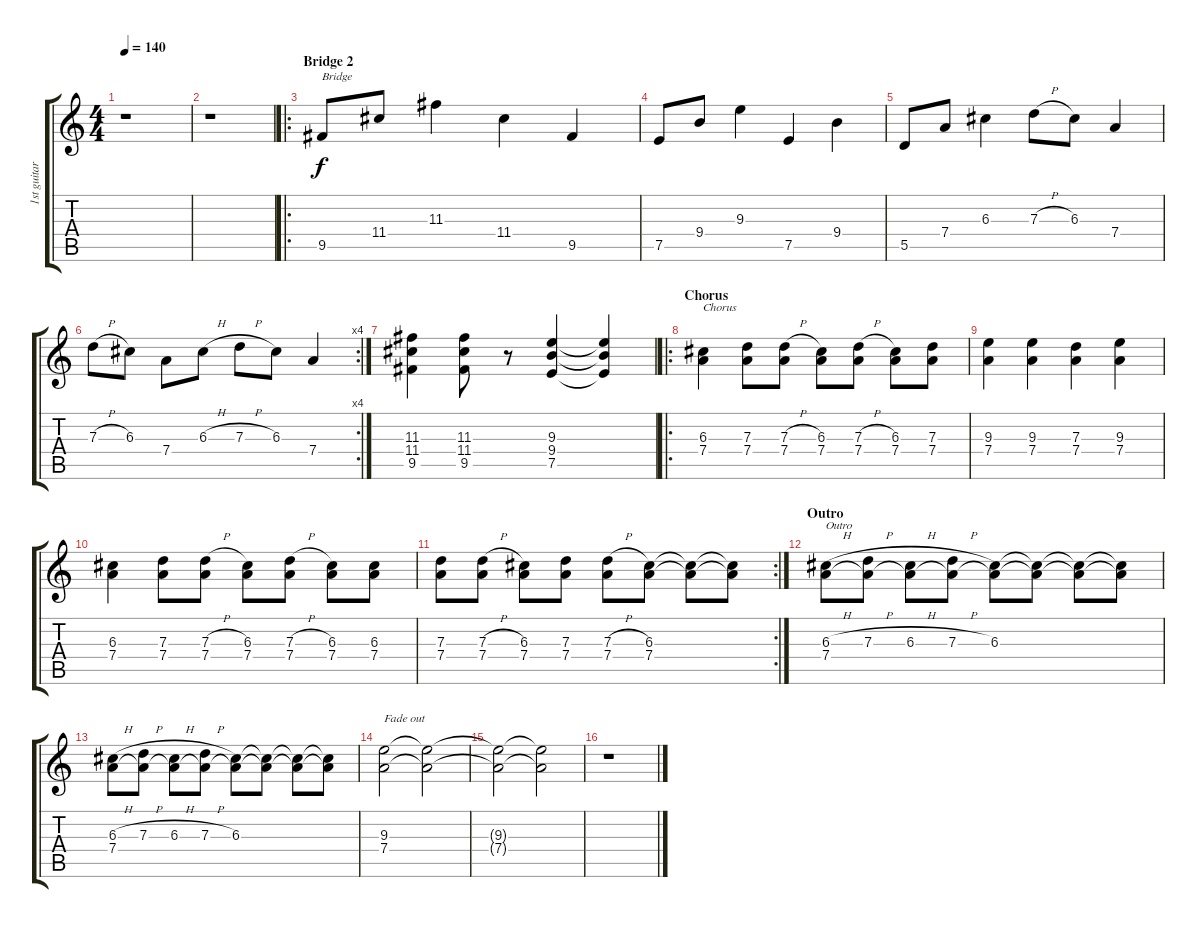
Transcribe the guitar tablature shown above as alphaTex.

\track ("1st guitar" "1st guitar") {instrument distortionguitar}
\staff {score tabs}
\tuning (E4 B3 G3 D3 A2 E2) {hide}
\ts (4 4)
\tempo 140
\clef g2
\ks c
r.1{dy f} |
r.1 |
\ro
\section ("" "Bridge 2")
9.5.8{txt "Bridge"} 11.4.8 11.3.4 11.4.4 9.5.4 |
7.5.8 9.4.8 9.3.4 7.5.4 9.4.4 |
5.5.8 7.4.8 6.3.4 7.3{h}.8 6.3.8 7.4.4 |
\rc 4
7.3{h}.8 6.3.8 7.4.8 6.3{h}.8 7.3{h}.8 6.3.8 7.4.4 |
(11.3 11.4 9.5).4 (11.3 11.4 9.5).8 r.8 (9.3 9.4 7.5).4 (9.3{t} 9.4{t} 7.5{t}).4 |
\ro
\section ("" "Chorus")
(6.3 7.4).4{txt "Chorus"} (7.3 7.4).8 (7.3{h} 7.4).8 (6.3 7.4).8 (7.3{h} 7.4).8 (6.3 7.4).8 (7.3 7.4).8 |
(9.3 7.4).4 (9.3 7.4).4 (7.3 7.4).4 (9.3 7.4).4 |
(6.3 7.4).4 (7.3 7.4).8 (7.3{h} 7.4).8 (6.3 7.4).8 (7.3{h} 7.4).8 (6.3 7.4).8 (6.3 7.4).8 |
\rc 2
(7.3 7.4).8 (7.3{h} 7.4).8 (6.3 7.4).8 (7.3 7.4).8 (7.3{h} 7.4).8 (6.3 7.4).8 (6.3{t} 7.4{t}).8 (6.3{t} 7.4{t}).8 |
\section ("" "Outro")
(6.3{h} 7.4).8{txt "Outro"} (7.3{h} 7.4{t}).8 (6.3{h} 7.4{t}).8 (7.3{h} 7.4{t}).8 (6.3 7.4{t}).8 (6.3{t} 7.4{t}).8 (6.3{t} 7.4{t}).8 (6.3{t} 7.4{t}).8 |
(6.3{h} 7.4).8 (7.3{h} 7.4{t}).8 (6.3{h} 7.4{t}).8 (7.3{h} 7.4{t}).8 (6.3 7.4{t}).8 (6.3{t} 7.4{t}).8 (6.3{t} 7.4{t}).8 (6.3{t} 7.4{t}).8 |
(9.3 7.4).2{txt "Fade out"} (9.3{t} 7.4{t}).2 |
(9.3{t} 7.4{t}).2 (9.3{t} 7.4{t}).2 |
r.1
